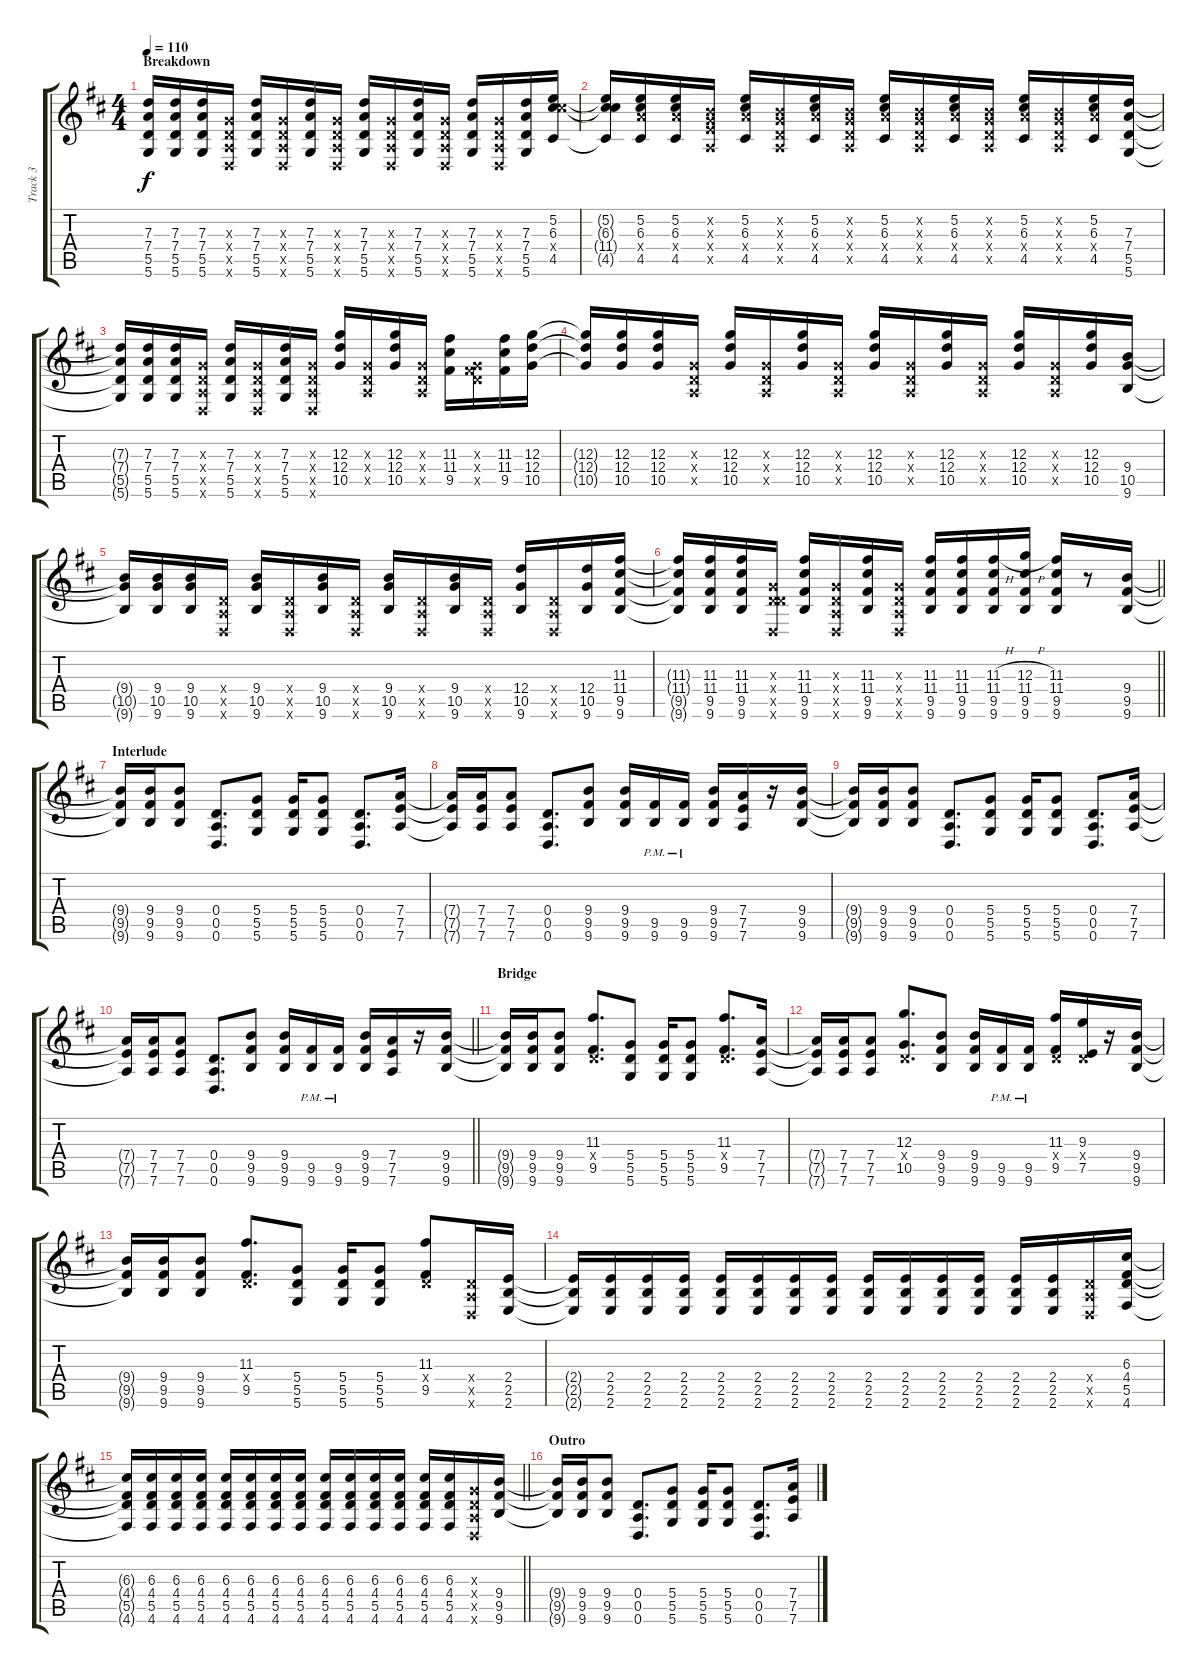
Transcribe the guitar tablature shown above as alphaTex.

\track ("Track 3" "Track 3") {instrument overdrivenguitar}
\staff {score tabs}
\tuning (E4 B3 G3 D3 A2 D2) {hide}
\ts (4 4)
\section ("" "Breakdown")
\tempo 110
\clef g2
\ks d
(7.3{t} 7.4{t} 5.5{t} 5.6{t}).16{dy f} (7.3 7.4 5.5 5.6).16 (7.3 7.4 5.5 5.6).16 (0.3{x} 0.4{x} 0.5{x} 0.6{x}).16 (7.3 7.4 5.5 5.6).16 (0.3{x} 0.4{x} 0.5{x} 0.6{x}).16 (7.3 7.4 5.5 5.6).16 (0.3{x} 0.4{x} 0.5{x} 0.6{x}).16 (7.3 7.4 5.5 5.6).16 (0.3{x} 0.4{x} 0.5{x} 0.6{x}).16 (7.3 7.4 5.5 5.6).16 (0.3{x} 0.4{x} 0.5{x} 0.6{x}).16 (7.3 7.4 5.5 5.6).16 (0.3{x} 0.4{x} 0.5{x} 0.6{x}).16 (7.3 7.4 5.5 5.6).16 (5.2 6.3 11.4{x} 4.5).16 |
(5.2{t} 6.3{t} 11.4{t} 4.5{t}).16 (5.2 6.3 7.4{x} 4.5).16 (5.2 6.3 7.4{x} 4.5).16 (0.2{x} 0.3{x} 2.4{x} 0.5{x}).16 (5.2 6.3 7.4{x} 4.5).16 (0.2{x} 0.3{x} 0.4{x} 0.5{x}).16 (5.2 6.3 7.4{x} 4.5).16 (0.2{x} 0.3{x} 0.4{x} 0.5{x}).16 (5.2 6.3 7.4{x} 4.5).16 (0.2{x} 0.3{x} 0.4{x} 0.5{x}).16 (5.2 6.3 7.4{x} 4.5).16 (0.2{x} 0.3{x} 0.4{x} 0.5{x}).16 (5.2 6.3 7.4{x} 4.5).16 (0.2{x} 0.3{x} 0.4{x} 0.5{x}).16 (5.2 6.3 7.4{x} 4.5).16 (7.3 7.4 5.5 5.6).16 |
(7.3{t} 7.4{t} 5.5{t} 5.6{t}).16 (7.3 7.4 5.5 5.6).16 (7.3 7.4 5.5 5.6).16 (0.3{x} 0.4{x} 0.5{x} 0.6{x}).16 (7.3 7.4 5.5 5.6).16 (0.3{x} 0.4{x} 0.5{x} 0.6{x}).16 (7.3 7.4 5.5 5.6).16 (0.3{x} 0.4{x} 0.5{x} 0.6{x}).16 (12.3 12.4 10.5).16 (0.3{x} 0.4{x} 0.5{x}).16 (12.3 12.4 10.5).16 (0.3{x} 0.4{x} 0.5{x}).16 (11.3 11.4 9.5).16 (0.3{x} 0.4{x} 9.5{x}).16 (11.3 11.4 9.5).16 (12.3 12.4 10.5).16 |
(12.3{t} 12.4{t} 10.5{t}).16 (12.3 12.4 10.5).16 (12.3 12.4 10.5).16 (0.3{x} 0.4{x} 0.5{x}).16 (12.3 12.4 10.5).16 (0.3{x} 0.4{x} 0.5{x}).16 (12.3 12.4 10.5).16 (0.3{x} 0.4{x} 0.5{x}).16 (12.3 12.4 10.5).16 (0.3{x} 0.4{x} 0.5{x}).16 (12.3 12.4 10.5).16 (0.3{x} 0.4{x} 0.5{x}).16 (12.3 12.4 10.5).16 (0.3{x} 0.4{x} 0.5{x}).16 (12.3 12.4 10.5).16 (9.4 10.5 9.6).16 |
(9.4{t} 10.5{t} 9.6{t}).16 (9.4 10.5 9.6).16 (9.4 10.5 9.6).16 (0.4{x} 0.5{x} 0.6{x}).16 (9.4 10.5 9.6).16 (0.4{x} 0.5{x} 0.6{x}).16 (9.4 10.5 9.6).16 (0.4{x} 0.5{x} 0.6{x}).16 (9.4 10.5 9.6).16 (0.4{x} 0.5{x} 0.6{x}).16 (9.4 10.5 9.6).16 (0.4{x} 0.5{x} 0.6{x}).16 (12.4 10.5 9.6).16 (0.4{x} 0.5{x} 0.6{x}).16 (12.4 10.5 9.6).16 (11.3 11.4 9.5 9.6).16 |
\barLineRight lightlight
(11.3{t} 11.4{t} 9.5{t} 9.6{t}).16 (11.3 11.4 9.5 9.6).16 (11.3 11.4 9.5 9.6).16 (0.3{x} 0.4{x} 5.5{x} 0.6{x}).16 (11.3 11.4 9.5 9.6).16 (0.3{x} 0.4{x} 0.5{x} 0.6{x}).16 (11.3 11.4 9.5 9.6).16 (0.3{x} 0.4{x} 0.5{x} 0.6{x}).16 (11.3 11.4 9.5 9.6).16 (11.3 11.4 9.5 9.6).16 (11.3{h} 11.4 9.5 9.6).16 (12.3{h} 11.4 9.5 9.6).16 (11.3 11.4 9.5 9.6).16 r.8 (9.4 9.5 9.6).16 |
\section ("" "Interlude")
(9.4{t} 9.5{t} 9.6{t}).16 (9.4 9.5 9.6).16 (9.4 9.5 9.6).8 (0.4 0.5 0.6).8{d} (5.4 5.5 5.6).8 (5.4 5.5 5.6).16 (5.4 5.5 5.6).8 (0.4 0.5 0.6).8{d} (7.4 7.5 7.6).16 |
(7.4{t} 7.5{t} 7.6{t}).16 (7.4 7.5 7.6).16 (7.4 7.5 7.6).8 (0.4 0.5 0.6).8{d} (9.4 9.5 9.6).8 (9.4 9.5 9.6).16 (9.5{pm} 9.6{pm}).16 (9.5{pm} 9.6{pm}).16 (9.4 9.5 9.6).16 (7.4 7.5 7.6).16 r.16 (9.4 9.5 9.6).16 |
(9.4{t} 9.5{t} 9.6{t}).16 (9.4 9.5 9.6).16 (9.4 9.5 9.6).8 (0.4 0.5 0.6).8{d} (5.4 5.5 5.6).8 (5.4 5.5 5.6).16 (5.4 5.5 5.6).8 (0.4 0.5 0.6).8{d} (7.4 7.5 7.6).16 |
\barLineRight lightlight
(7.4{t} 7.5{t} 7.6{t}).16 (7.4 7.5 7.6).16 (7.4 7.5 7.6).8 (0.4 0.5 0.6).8{d} (9.4 9.5 9.6).8 (9.4 9.5 9.6).16 (9.5{pm} 9.6{pm}).16 (9.5{pm} 9.6{pm}).16 (9.4 9.5 9.6).16 (7.4 7.5 7.6).16 r.16 (9.4 9.5 9.6).16 |
\section ("" "Bridge")
(9.4{t} 9.5{t} 9.6{t}).16 (9.4 9.5 9.6).16 (9.4 9.5 9.6).8 (11.3 0.4{x} 9.5).8{d} (5.4 5.5 5.6).8 (5.4 5.5 5.6).16 (5.4 5.5 5.6).8 (11.3 0.4{x} 9.5).8{d} (7.4 7.5 7.6).16 |
(7.4{t} 7.5{t} 7.6{t}).16 (7.4 7.5 7.6).16 (7.4 7.5 7.6).8 (12.3 0.4{x} 10.5).8{d} (9.4 9.5 9.6).8 (9.4 9.5 9.6).16 (9.5{pm} 9.6{pm}).16 (9.5{pm} 9.6{pm}).16 (11.3 0.4{x} 9.5).16 (9.3 0.4{x} 7.5).16 r.16 (9.4 9.5 9.6).16 |
(9.4{t} 9.5{t} 9.6{t}).16 (9.4 9.5 9.6).16 (9.4 9.5 9.6).8 (11.3 0.4{x} 9.5).8{d} (5.4 5.5 5.6).8 (5.4 5.5 5.6).16 (5.4 5.5 5.6).8 (11.3 0.4{x} 9.5).8 (0.4{x} 0.5{x} 0.6{x}).16 (2.4 2.5 2.6).16 |
(2.4{t} 2.5{t} 2.6{t}).16 (2.4 2.5 2.6).16 (2.4 2.5 2.6).16 (2.4 2.5 2.6).16 (2.4 2.5 2.6).16 (2.4 2.5 2.6).16 (2.4 2.5 2.6).16 (2.4 2.5 2.6).16 (2.4 2.5 2.6).16 (2.4 2.5 2.6).16 (2.4 2.5 2.6).16 (2.4 2.5 2.6).16 (2.4 2.5 2.6).16 (2.4 2.5 2.6).16 (0.4{x} 0.5{x} 0.6{x}).16 (6.3 4.4 5.5 4.6).16 |
\barLineRight lightlight
(6.3{t} 4.4{t} 5.5{t} 4.6{t}).16 (6.3 4.4 5.5 4.6).16 (6.3 4.4 5.5 4.6).16 (6.3 4.4 5.5 4.6).16 (6.3 4.4 5.5 4.6).16 (6.3 4.4 5.5 4.6).16 (6.3 4.4 5.5 4.6).16 (6.3 4.4 5.5 4.6).16 (6.3 4.4 5.5 4.6).16 (6.3 4.4 5.5 4.6).16 (6.3 4.4 5.5 4.6).16 (6.3 4.4 5.5 4.6).16 (6.3 4.4 5.5 4.6).16 (6.3 4.4 5.5 4.6).16 (0.3{x} 0.4{x} 0.5{x} 0.6{x}).16 (9.4 9.5 9.6).16 |
\section ("" "Outro")
(9.4{t} 9.5{t} 9.6{t}).16 (9.4 9.5 9.6).16 (9.4 9.5 9.6).8 (0.4 0.5 0.6).8{d} (5.4 5.5 5.6).8 (5.4 5.5 5.6).16 (5.4 5.5 5.6).8 (0.4 0.5 0.6).8{d} (7.4 7.5 7.6).16
